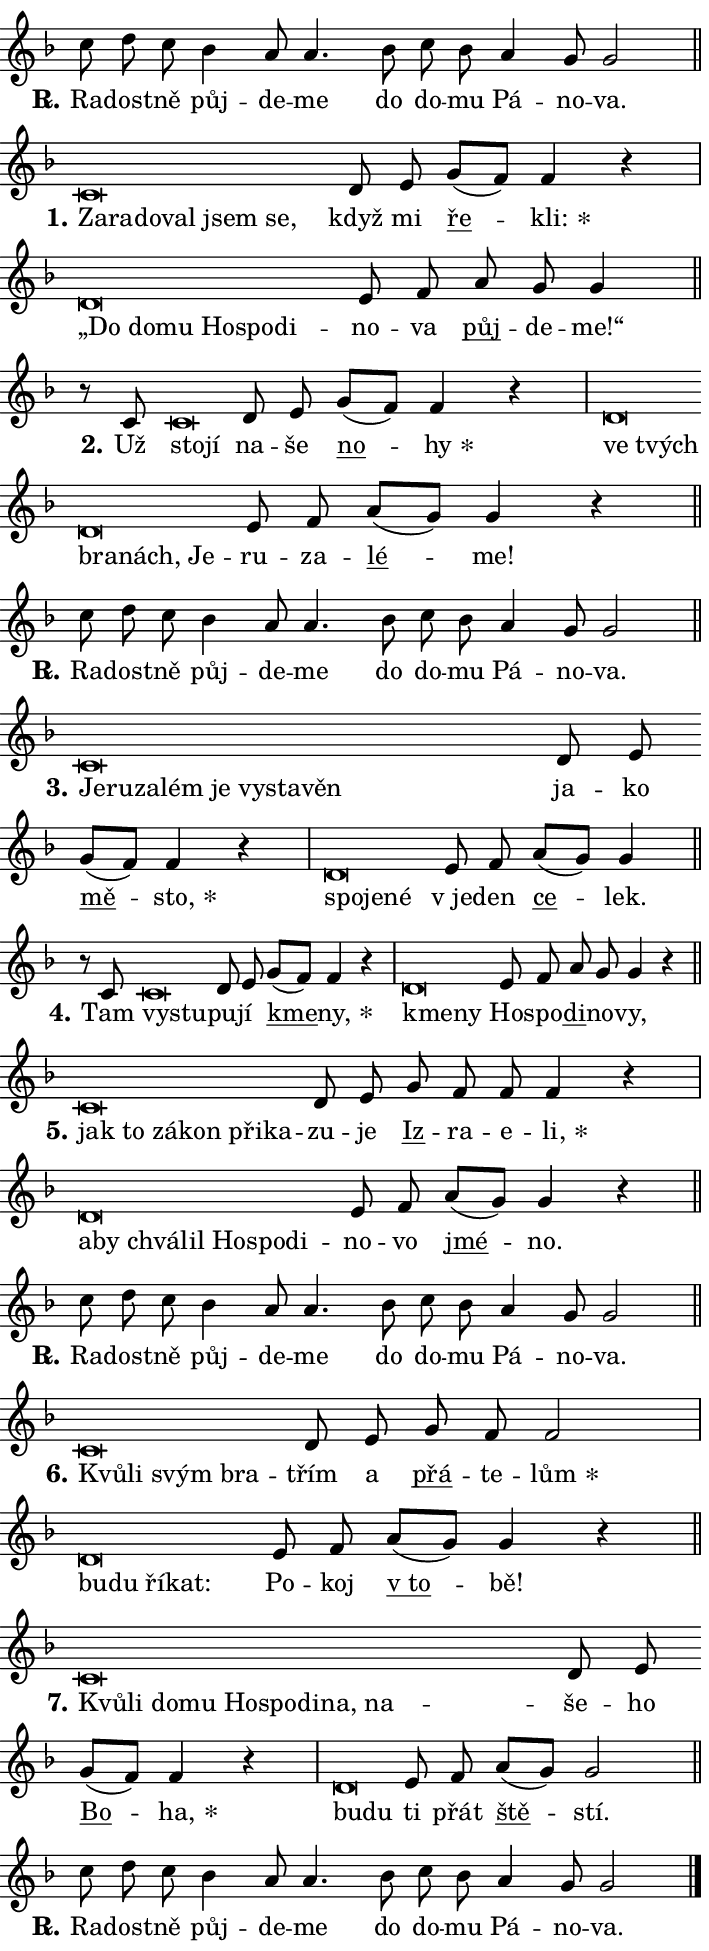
\version "2.24.0"
\header { tagline = "" }
\paper {
  indent = 0\cm
  top-margin = 0\cm
  right-margin = 0.13\cm % to fit lyric hyphens
  bottom-margin = 0\cm
  left-margin = 0\cm
  paper-width = 12\cm
  page-breaking = #ly:one-page-breaking
  system-system-spacing.basic-distance = #11
  score-system-spacing.basic-distance = #11
  ragged-last = ##f
}


%% Author: Thomas Morley
%% https://lists.gnu.org/archive/html/lilypond-user/2020-05/msg00002.html
#(define (line-position grob)
"Returns position of @var[grob} in current system:
   @code{'start}, if at first time-step
   @code{'end}, if at last time-step
   @code{'middle} otherwise
"
  (let* ((col (ly:item-get-column grob))
         (ln (ly:grob-object col 'left-neighbor))
         (rn (ly:grob-object col 'right-neighbor))
         (col-to-check-left (if (ly:grob? ln) ln col))
         (col-to-check-right (if (ly:grob? rn) rn col))
         (break-dir-left
           (and
             (ly:grob-property col-to-check-left 'non-musical #f)
             (ly:item-break-dir col-to-check-left)))
         (break-dir-right
           (and
             (ly:grob-property col-to-check-right 'non-musical #f)
             (ly:item-break-dir col-to-check-right))))
        (cond ((eqv? 1 break-dir-left) 'start)
              ((eqv? -1 break-dir-right) 'end)
              (else 'middle))))

#(define (tranparent-at-line-position vctor)
  (lambda (grob)
  "Relying on @code{line-position} select the relevant enry from @var{vctor}.
Used to determine transparency,"
    (case (line-position grob)
      ((end) (not (vector-ref vctor 0)))
      ((middle) (not (vector-ref vctor 1)))
      ((start) (not (vector-ref vctor 2))))))

noteHeadBreakVisibility =
#(define-music-function (break-visibility)(vector?)
"Makes @code{NoteHead}s transparent relying on @var{break-visibility}"
#{
  \override NoteHead.transparent =
    #(tranparent-at-line-position break-visibility)
#})

#(define delete-ledgers-for-transparent-note-heads
  (lambda (grob)
    "Reads whether a @code{NoteHead} is transparent.
If so this @code{NoteHead} is removed from @code{'note-heads} from
@var{grob}, which is supposed to be @code{LedgerLineSpanner}.
As a result ledgers are not printed for this @code{NoteHead}"
    (let* ((nhds-array (ly:grob-object grob 'note-heads))
           (nhds-list
             (if (ly:grob-array? nhds-array)
                 (ly:grob-array->list nhds-array)
                 '()))
           ;; Relies on the transparent-property being done before
           ;; Staff.LedgerLineSpanner.after-line-breaking is executed.
           ;; This is fragile ...
           (to-keep
             (remove
               (lambda (nhd)
                 (ly:grob-property nhd 'transparent #f))
               nhds-list)))
      ;; TODO find a better method to iterate over grob-arrays, similiar
      ;; to filter/remove etc for lists
      ;; For now rebuilt from scratch
      (set! (ly:grob-object grob 'note-heads)  '())
      (for-each
        (lambda (nhd)
          (ly:pointer-group-interface::add-grob grob 'note-heads nhd))
        to-keep))))

squashNotes = {
  \override NoteHead.X-extent = #'(-0.2 . 0.2)
  \override NoteHead.Y-extent = #'(-0.75 . 0)
  \override NoteHead.stencil =
    #(lambda (grob)
       (let ((pos (ly:grob-property grob 'staff-position)))
         (begin
           (if (< pos -7) (display "ERROR: Lower brevis then expected\n") (display ""))
           (if (<= pos -6) ly:text-interface::print ly:note-head::print))))
}
unSquashNotes = {
  \revert NoteHead.X-extent
  \revert NoteHead.Y-extent
  \revert NoteHead.stencil
}

hideNotes = \noteHeadBreakVisibility #begin-of-line-visible
unHideNotes = \noteHeadBreakVisibility #all-visible

% work-around for resetting accidentals
% https://lilypond.org/doc/v2.23/Documentation/notation/displaying-rhythms#unmetered-music
cadenzaMeasure = {
  \cadenzaOff
  \partial 1024 s1024
  \cadenzaOn
}

#(define-markup-command (accent layout props text) (markup?)
  "Underline accented syllable"
  (interpret-markup layout props
    #{\markup \override #'(offset . 4.3) \underline { #text }#}))

responsum = \markup \concat {
  "R" \hspace #-1.05 \path #0.1 #'((moveto 0 0.07) (lineto 0.9 0.8)) \hspace #0.05 "."
}

spaceSize = #0.6828661417322834 % exact space size for TeX Gyre Schola

\layout {
  \context {
    \Staff
    \remove "Time_signature_engraver"
    \override LedgerLineSpanner.after-line-breaking = #delete-ledgers-for-transparent-note-heads
  }
  \context {
    \Lyrics {
      \override LyricSpace.minimum-distance = \spaceSize
      \override LyricText.font-name = #"TeX Gyre Schola"
      \override LyricText.font-size = 1
      \override StanzaNumber.font-name = #"TeX Gyre Schola Bold"
      \override StanzaNumber.font-size = 1
    }
  }
  \context {
    \Score 
    \override NoteHead.text =
      #(lambda (grob) 
        (let ((pos (ly:grob-property grob 'staff-position)))
          #{\markup {
            \combine
              \halign #-0.55 \raise #(if (= pos -6) 0 0.5) \override #'(thickness . 2) \draw-line #'(3.2 . 0)
              \musicglyph "noteheads.sM1"
          }#}))
  }
}

% magnetic-lyrics.ily
%
%   written by
%     Jean Abou Samra <jean@abou-samra.fr>
%     Werner Lemberg <wl@gnu.org>
%
%   adapted by
%     Jiri Hon <jiri.hon@gmail.com>
%
% Version 2022-Apr-15

% https://www.mail-archive.com/lilypond-user@gnu.org/msg149350.html

#(define (Left_hyphen_pointer_engraver context)
   "Collect syllable-hyphen-syllable occurrences in lyrics and store
them in properties.  This engraver only looks to the left.  For
example, if the lyrics input is @code{foo -- bar}, it does the
following.

@itemize @bullet
@item
Set the @code{text} property of the @code{LyricHyphen} grob between
@q{foo} and @q{bar} to @code{foo}.

@item
Set the @code{left-hyphen} property of the @code{LyricText} grob with
text @q{foo} to the @code{LyricHyphen} grob between @q{foo} and
@q{bar}.
@end itemize

Use this auxiliary engraver in combination with the
@code{lyric-@/text::@/apply-@/magnetic-@/offset!} hook."
   (let ((hyphen #f)
         (text #f))
     (make-engraver
      (acknowledgers
       ((lyric-syllable-interface engraver grob source-engraver)
        (set! text grob)))
      (end-acknowledgers
       ((lyric-hyphen-interface engraver grob source-engraver)
        ;(when (not (grob::has-interface grob 'lyric-space-interface))
          (set! hyphen grob)));)
      ((stop-translation-timestep engraver)
       (when (and text hyphen)
         (ly:grob-set-object! text 'left-hyphen hyphen))
       (set! text #f)
       (set! hyphen #f)))))

#(define (lyric-text::apply-magnetic-offset! grob)
   "If the space between two syllables is less than the value in
property @code{LyricText@/.details@/.squash-threshold}, move the right
syllable to the left so that it gets concatenated with the left
syllable.

Use this function as a hook for
@code{LyricText@/.after-@/line-@/breaking} if the
@code{Left_@/hyphen_@/pointer_@/engraver} is active."
   (let ((hyphen (ly:grob-object grob 'left-hyphen #f)))
     (when hyphen
       (let ((left-text (ly:spanner-bound hyphen LEFT)))
         (when (grob::has-interface left-text 'lyric-syllable-interface)
           (let* ((common (ly:grob-common-refpoint grob left-text X))
                  (this-x-ext (ly:grob-extent grob common X))
                  (left-x-ext
                   (begin
                     ;; Trigger magnetism for left-text.
                     (ly:grob-property left-text 'after-line-breaking)
                     (ly:grob-extent left-text common X)))
                  ;; `delta` is the gap width between two syllables.
                  (delta (- (interval-start this-x-ext)
                            (interval-end left-x-ext)))
                  (details (ly:grob-property grob 'details))
                  (threshold (assoc-get 'squash-threshold details 0.2)))
             (when (< delta threshold)
               (let* (;; We have to manipulate the input text so that
                      ;; ligatures crossing syllable boundaries are not
                      ;; disabled.  For languages based on the Latin
                      ;; script this is essentially a beautification.
                      ;; However, for non-Western scripts it can be a
                      ;; necessity.
                      (lt (ly:grob-property left-text 'text))
                      (rt (ly:grob-property grob 'text))
                      (is-space (grob::has-interface hyphen 'lyric-space-interface))
                      (space (if is-space " " ""))
                      (extra-delta (if is-space spaceSize 0))
                      ;; Append new syllable.
                      (ltrt-space (if (and (string? lt) (string? rt))
                                (string-append lt space rt)
                                (make-concat-markup (list lt space rt))))
                      ;; Right-align `ltrt` to the right side.
                      (ltrt-space-markup (grob-interpret-markup
                               grob
                               (make-translate-markup
                                (cons (interval-length this-x-ext) 0)
                                (make-right-align-markup ltrt-space)))))
                 (begin
                   ;; Don't print `left-text`.
                   (ly:grob-set-property! left-text 'stencil #f)
                   ;; Set text and stencil (which holds all collected
                   ;; syllables so far) and shift it to the left.
                   (ly:grob-set-property! grob 'text ltrt-space)
                   (ly:grob-set-property! grob 'stencil ltrt-space-markup)
                   (ly:grob-translate-axis! grob (- (- delta extra-delta)) X))))))))))


#(define (lyric-hyphen::displace-bounds-first grob)
   ;; Make very sure this callback isn't triggered too early.
   (let ((left (ly:spanner-bound grob LEFT))
         (right (ly:spanner-bound grob RIGHT)))
     (ly:grob-property left 'after-line-breaking)
     (ly:grob-property right 'after-line-breaking)
     (ly:lyric-hyphen::print grob)))

squashThreshold = #0.4

\layout {
  \context {
    \Lyrics
    \consists #Left_hyphen_pointer_engraver
    \override LyricText.after-line-breaking =
      #lyric-text::apply-magnetic-offset!
    \override LyricHyphen.stencil = #lyric-hyphen::displace-bounds-first
    \override LyricText.details.squash-threshold = \squashThreshold
    \override LyricHyphen.minimum-distance = 0
    \override LyricHyphen.minimum-length = \squashThreshold
  }
}

squashText = \override LyricText.details.squash-threshold = 9999
unSquashText = \override LyricText.details.squash-threshold = \squashThreshold

leftText = \override LyricText.self-alignment-X = #LEFT
unLeftText = \revert LyricText.self-alignment-X

starOffset = #(lambda (grob) 
                (let ((x_offset (ly:self-alignment-interface::aligned-on-x-parent grob)))
                  (if (= x_offset 0) 0 (+ x_offset 1.2))))

star = #(define-music-function (syllable)(string?)
"Append star separator at the end of a syllable"
#{
  \once \override LyricText.X-offset = #starOffset
  \lyricmode { \markup {
    #syllable
    \override #'((font-name . "TeX Gyre Schola Bold")) \hspace #0.2 \lower #0.65 \larger "*"
  } }
#})

starAccent = #(define-music-function (syllable)(string?)
"Append star separator at the end of a syllable and make accent"
#{
  \once \override LyricText.X-offset = #starOffset
  \lyricmode { \markup {
    \accent #syllable
    \override #'((font-name . "TeX Gyre Schola Bold")) \hspace #0.2 \lower #0.65 \larger "*"
  } }
#})

breath = #(define-music-function (syllable)(string?)
"Append breathing indicator at the end of a syllable"
#{
  \lyricmode { \markup { #syllable "+" } }
#})

optionalBreath = #(define-music-function (syllable)(string?)
"Append optional breathing indicator at the end of a syllable"
#{
  \lyricmode { \markup { #syllable "(+)" } }
#})


\score {
    <<
        \new Voice = "melody" { \cadenzaOn \key f \major \relative { c''8 d c bes4 a8 a4. \bar "" bes8 c bes a4 g8 g2 \cadenzaMeasure \bar "||" \break } }
        \new Lyrics \lyricsto "melody" { \lyricmode { \set stanza = \responsum
Ra -- dost -- ně půj -- de -- me do do -- mu Pá -- no -- va. } }
    >>
    \layout {}
}

\score {
    <<
        \new Voice = "melody" { \cadenzaOn \key f \major \relative { \squashNotes c'\breve*1/16 \hideNotes \breve*1/16 \bar "" \breve*1/16 \bar "" \breve*1/16 \bar "" \breve*1/16 \breve*1/16 \bar "" \unHideNotes \unSquashNotes d8 e \bar "" g[( f)] f4 r \cadenzaMeasure \bar "|" \squashNotes d\breve*1/16 \hideNotes \breve*1/16 \bar "" \breve*1/16 \bar "" \breve*1/16 \bar "" \breve*1/16 \breve*1/16 \bar "" \unHideNotes \unSquashNotes e8 f \bar "" a g g4 \cadenzaMeasure \bar "||" \break } }
        \new Lyrics \lyricsto "melody" { \lyricmode { \set stanza = "1."
\leftText Za -- \squashText ra -- do -- val jsem se, \unLeftText \unSquashText když mi \markup \accent ře -- \star kli: \leftText „Do \squashText do -- mu Ho -- spo -- di -- \unLeftText \unSquashText no -- va \markup \accent půj -- de -- me!“ } }
    >>
    \layout {}
}

\score {
    <<
        \new Voice = "melody" { \cadenzaOn \key f \major \relative { r8 c'8 \squashNotes c\breve*1/16 \hideNotes \breve*1/16 \bar "" \unHideNotes \unSquashNotes d8 e \bar "" g[( f)] f4 r \cadenzaMeasure \bar "|" \squashNotes d\breve*1/16 \hideNotes \breve*1/16 \bar "" \breve*1/16 \bar "" \breve*1/16 \breve*1/16 \bar "" \unHideNotes \unSquashNotes e8 f \bar "" a[( g)] g4 r \cadenzaMeasure \bar "||" \break } }
        \new Lyrics \lyricsto "melody" { \lyricmode { \set stanza = "2."
Už \leftText sto -- \squashText jí \unLeftText \unSquashText na -- še \markup \accent no -- \star hy \leftText ve \squashText tvých bra -- nách, Je -- \unLeftText \unSquashText ru -- za -- \markup \accent lé -- me! } }
    >>
    \layout {}
}

\score {
    <<
        \new Voice = "melody" { \cadenzaOn \key f \major \relative { c''8 d c bes4 a8 a4. \bar "" bes8 c bes a4 g8 g2 \cadenzaMeasure \bar "||" \break } }
        \new Lyrics \lyricsto "melody" { \lyricmode { \set stanza = \responsum
Ra -- dost -- ně půj -- de -- me do do -- mu Pá -- no -- va. } }
    >>
    \layout {}
}

\score {
    <<
        \new Voice = "melody" { \cadenzaOn \key f \major \relative { \squashNotes c'\breve*1/16 \hideNotes \breve*1/16 \bar "" \breve*1/16 \bar "" \breve*1/16 \bar "" \breve*1/16 \bar "" \breve*1/16 \bar "" \breve*1/16 \breve*1/16 \bar "" \unHideNotes \unSquashNotes d8 e \bar "" g[( f)] f4 r \cadenzaMeasure \bar "|" \squashNotes d\breve*1/16 \hideNotes \breve*1/16 \breve*1/16 \bar "" \unHideNotes \unSquashNotes e8 f \bar "" a[( g)] g4 \cadenzaMeasure \bar "||" \break } }
        \new Lyrics \lyricsto "melody" { \lyricmode { \set stanza = "3."
\leftText Je -- \squashText ru -- za -- lém je vy -- sta -- věn \unLeftText \unSquashText ja -- ko \markup \accent mě -- \star sto, \leftText spo -- \squashText je -- né \unLeftText \unSquashText "v je" -- den \markup \accent ce -- lek. } }
    >>
    \layout {}
}

\score {
    <<
        \new Voice = "melody" { \cadenzaOn \key f \major \relative { r8 c'8 \squashNotes c\breve*1/16 \hideNotes \breve*1/16 \bar "" \unHideNotes \unSquashNotes d8 e \bar "" g[( f)] f4 r \cadenzaMeasure \bar "|" \squashNotes d\breve*1/16 \hideNotes \breve*1/16 \bar "" \unHideNotes \unSquashNotes e8 f \bar "" a g g4 r \cadenzaMeasure \bar "||" \break } }
        \new Lyrics \lyricsto "melody" { \lyricmode { \set stanza = "4."
Tam \leftText vy -- \squashText stu -- \unLeftText \unSquashText pu -- jí \markup \accent kme -- \star ny, \leftText kme -- \squashText ny \unLeftText \unSquashText Ho -- spo -- \markup \accent di -- no -- vy, } }
    >>
    \layout {}
}

\score {
    <<
        \new Voice = "melody" { \cadenzaOn \key f \major \relative { \squashNotes c'\breve*1/16 \hideNotes \breve*1/16 \bar "" \breve*1/16 \bar "" \breve*1/16 \bar "" \breve*1/16 \breve*1/16 \bar "" \unHideNotes \unSquashNotes d8 e \bar "" g f f f4 r \cadenzaMeasure \bar "|" \squashNotes d\breve*1/16 \hideNotes \breve*1/16 \bar "" \breve*1/16 \bar "" \breve*1/16 \bar "" \breve*1/16 \bar "" \breve*1/16 \breve*1/16 \bar "" \unHideNotes \unSquashNotes e8 f \bar "" a[( g)] g4 r \cadenzaMeasure \bar "||" \break } }
        \new Lyrics \lyricsto "melody" { \lyricmode { \set stanza = "5."
\leftText jak \squashText to zá -- kon při -- ka -- \unLeftText \unSquashText zu -- je \markup \accent Iz -- ra -- e -- \star li, \leftText a -- \squashText by chvá -- lil Ho -- spo -- di -- \unLeftText \unSquashText no -- vo \markup \accent jmé -- no. } }
    >>
    \layout {}
}

\score {
    <<
        \new Voice = "melody" { \cadenzaOn \key f \major \relative { c''8 d c bes4 a8 a4. \bar "" bes8 c bes a4 g8 g2 \cadenzaMeasure \bar "||" \break } }
        \new Lyrics \lyricsto "melody" { \lyricmode { \set stanza = \responsum
Ra -- dost -- ně půj -- de -- me do do -- mu Pá -- no -- va. } }
    >>
    \layout {}
}

\score {
    <<
        \new Voice = "melody" { \cadenzaOn \key f \major \relative { \squashNotes c'\breve*1/16 \hideNotes \breve*1/16 \bar "" \breve*1/16 \breve*1/16 \bar "" \unHideNotes \unSquashNotes d8 e \bar "" g f f2 \cadenzaMeasure \bar "|" \squashNotes d\breve*1/16 \hideNotes \breve*1/16 \bar "" \breve*1/16 \breve*1/16 \bar "" \unHideNotes \unSquashNotes e8 f \bar "" a[( g)] g4 r \cadenzaMeasure \bar "||" \break } }
        \new Lyrics \lyricsto "melody" { \lyricmode { \set stanza = "6."
\leftText Kvů -- \squashText li svým bra -- \unLeftText \unSquashText třím a \markup \accent přá -- te -- \star lům \leftText bu -- \squashText du ří -- kat: \unLeftText \unSquashText Po -- koj \markup \accent "v to" -- bě! } }
    >>
    \layout {}
}

\score {
    <<
        \new Voice = "melody" { \cadenzaOn \key f \major \relative { \squashNotes c'\breve*1/16 \hideNotes \breve*1/16 \bar "" \breve*1/16 \bar "" \breve*1/16 \bar "" \breve*1/16 \bar "" \breve*1/16 \bar "" \breve*1/16 \bar "" \breve*1/16 \breve*1/16 \bar "" \unHideNotes \unSquashNotes d8 e \bar "" g[( f)] f4 r \cadenzaMeasure \bar "|" \squashNotes d\breve*1/16 \hideNotes \breve*1/16 \bar "" \unHideNotes \unSquashNotes e8 f \bar "" a[( g)] g2 \cadenzaMeasure \bar "||" \break } }
        \new Lyrics \lyricsto "melody" { \lyricmode { \set stanza = "7."
\leftText Kvů -- \squashText li do -- mu Ho -- spo -- di -- na, na -- \unLeftText \unSquashText še -- ho \markup \accent Bo -- \star ha, \leftText bu -- \squashText du \unLeftText \unSquashText ti přát \markup \accent ště -- stí. } }
    >>
    \layout {}
}

\score {
    <<
        \new Voice = "melody" { \cadenzaOn \key f \major \relative { c''8 d c bes4 a8 a4. \bar "" bes8 c bes a4 g8 g2 \cadenzaMeasure \bar "||" \break } \bar "|." }
        \new Lyrics \lyricsto "melody" { \lyricmode { \set stanza = \responsum
Ra -- dost -- ně půj -- de -- me do do -- mu Pá -- no -- va. } }
    >>
    \layout {}
}
